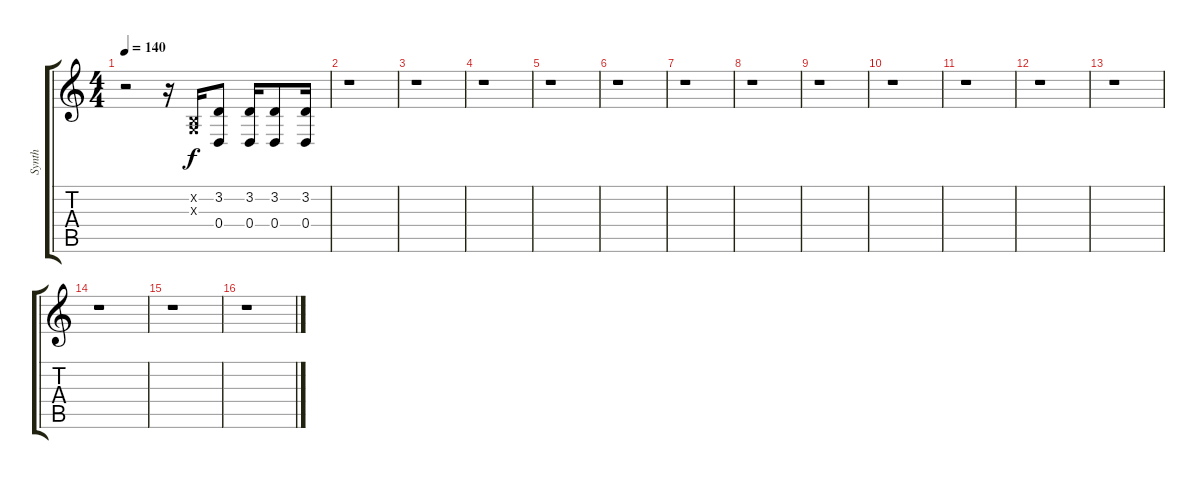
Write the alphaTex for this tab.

\track ("Synth" "Synth") {instrument lead5charang}
\staff {score tabs}
\tuning (E4 B3 G3 D3 A2 E2) {hide}
\ts (4 4)
\tempo 140
\clef g2
\ks c
r.2{dy f volume 16 instrument lead5charang} r.16 (0.2{x} 0.3{x}).16 (3.2 0.4).8 (3.2 0.4).16 (3.2 0.4).8 (3.2 0.4).16 |
r.1{instrument lead5charang} |
r.1 |
r.1 |
r.1 |
r.1 |
r.1 |
r.1 |
r.1 |
r.1 |
r.1 |
r.1 |
r.1 |
r.1 |
r.1 |
r.1
